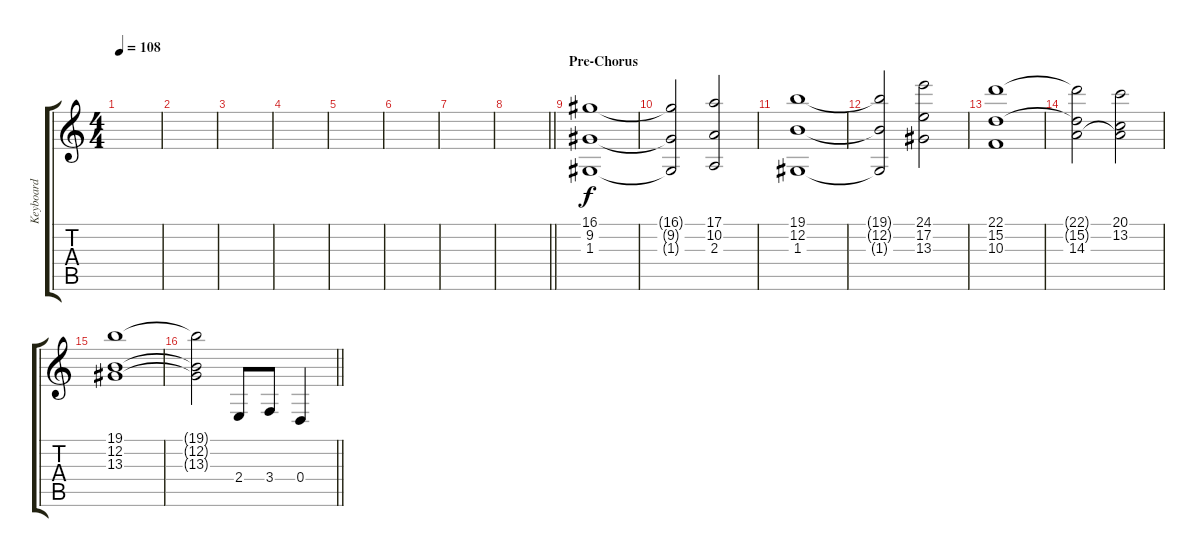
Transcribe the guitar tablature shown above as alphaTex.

\track ("Keyboard" "Keyboard") {instrument stringensemble1}
\staff {score tabs}
\tuning (E4 B3 G3 D3 A2 D2) {hide}
\ts (4 4)
\tempo 108
\clef g2
\ks c
|
|
|
|
|
|
|
\barLineRight lightlight
|
\section ("" "Pre-Chorus")
(16.1 9.2 1.3).1{instrument stringensemble1} |
(16.1{t} 9.2{t} 1.3{t}).2 (17.1 10.2 2.3).2 |
(19.1 12.2 1.3).1 |
(19.1{t} 12.2{t} 1.3{t}).2 (24.1 17.2 13.3).2 |
(22.1 15.2 10.3).1 |
(22.1{t} 15.2{t} 14.3).2 (20.1 13.2 14.3{t}).2 |
(19.1 12.2 13.3).1 |
\barLineRight lightlight
(19.1{t} 12.2{t} 13.3{t}).2 2.4.8 3.4.8 0.4.4
